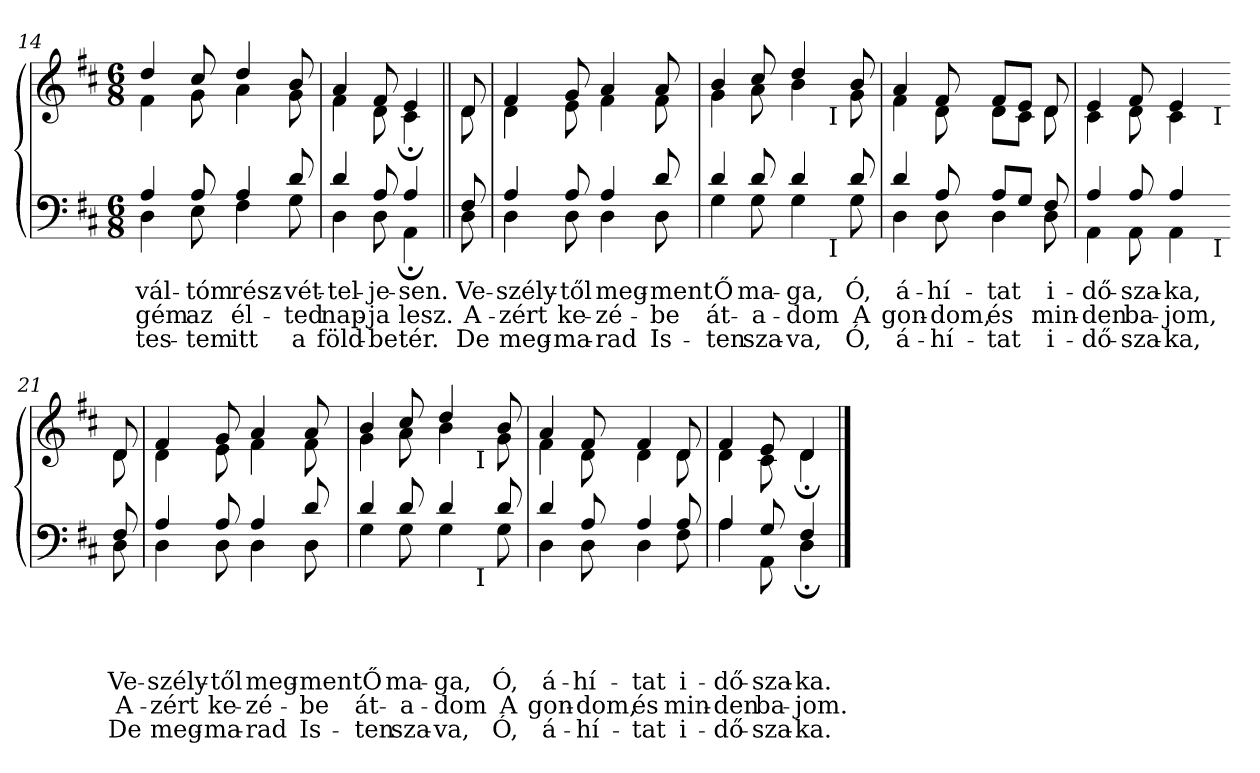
**kern	**text	**text	**text	**text	**text	**text	**kern
*part2	*part2	*part2	*part2	*part2	*part2	*part2	*part1
*staff2	*staff2	*staff2	*staff2	*staff2	*staff2	*staff2	*staff1
*clefF4	*	*	*	*	*	*	*clefG2
*k[f#c#]	*	*	*	*	*	*	*k[f#c#]
*b:	*	*	*	*	*	*	*b:
*M6/8	*	*	*	*	*	*	*M6/8
=14	=14	=14	=14	=14	=14	=14	=14
*^	*	*	*	*	*	*	*
!	!	!LO:LY:a	!LO:LY:a	!LO:LY:a	!	!	!	!
*	*	*	*	*	*	*	*	*^
4A/	4D\	-vál-	-gém	tes-	.	.	.	4dd/	4f#\
!	!	!LO:LY:a	!LO:LY:a	!LO:LY:a	!	!	!	!	!
8A/	8E\	-tóm	az	-tem	.	.	.	8cc#/	8g\
!	!	!LO:LY:a	!LO:LY:a	!LO:LY:a	!	!	!	!	!
4A/	4F#\	rész-	él-	itt	.	.	.	4dd/	4a\
!	!	!LO:LY:a	!LO:LY:a	!LO:LY:a	!	!	!	!	!
8d/	8G\	-vét-	-ted	a	.	.	.	8b/	8g\
=15	=15	=15	=15	=15	=15	=15	=15	=15	=15
!	!	!LO:LY:a	!LO:LY:a	!LO:LY:a	!	!	!	!	!
4d/	4D\	-tel-	nap-	föld-	.	.	.	4a/	4f#\
!	!	!LO:LY:a	!LO:LY:a	!LO:LY:a	!	!	!	!	!
8A/	8D\	-je-	-ja	-be	.	.	.	8f#/	8d\
!	!	!LO:LY:a	!LO:LY:a	!LO:LY:a	!	!	!	!	!
4A/	4AA;<\	-sen.	lesz.	tér.	.	.	.	4e/	4c#;<\
!!LO:LB:g=z	!!
=16||	=16||	=16||	=16||	=16||	=16||	=16||	=16||	=16||	=16||
!	!	!LO:LY:a	!LO:LY:a	!LO:LY:a	!	!	!	!	!
8F#/	8D\	Ve-	A-	De	.	.	.	8d/	8d\
=17	=17	=17	=17	=17	=17	=17	=17	=17	=17
!	!	!LO:LY:a	!LO:LY:a	!LO:LY:a	!	!	!	!	!
4A/	4D\	-szély-	-zért	meg-	.	.	.	4f#/	4d\
!	!	!LO:LY:a	!LO:LY:a	!LO:LY:a	!	!	!	!	!
8A/	8D\	-től	ke-	-ma-	.	.	.	8g/	8e\
!	!	!LO:LY:a	!LO:LY:a	!LO:LY:a	!	!	!	!	!
4A/	4D\	meg-	-zé-	-rad	.	.	.	4a/	4f#\
!	!	!LO:LY:a	!LO:LY:a	!LO:LY:a	!	!	!	!	!
8d/	8D\	-ment	-be	Is-	.	.	.	8a/	8f#\
*	*	*	*	*	*	*	*	*v	*v
=18	=18	=18	=18	=18	=18	=18	=18	=18
*	*	*	*	*	*	*	*	*^
!	!	!LO:LY:a	!LO:LY:a	!LO:LY:a	!	!	!	!	!
*	*^	*	*	*	*	*	*	*	*^
4d/	4G\	2ryy	Ő	át-	-ten	.	.	.	4b/	4g\	2ryy
!	!	!	!LO:LY:a	!LO:LY:a	!LO:LY:a	!	!	!	!	!	!
8d/	8G\	.	ma-	-a-	sza-	.	.	.	8cc#/	8a\	.
!	!	!	!LO:LY:a	!LO:LY:a	!LO:LY:a	!	!	!	!	!	!
4d/	4G\	.	-ga,	-dom	-va,	.	.	.	4dd/	4b\	.
.	.	32ryy	.	.	.	.	.	.	.	.	32ryy
!	!	!	!	!	!	!	!	!	!	!	!LO:TX:b:t=I
!	!	!LO:TX:b:t=I	!	!	!	!	!	!	!	!	!
.	.	8..ryy	.	.	.	.	.	.	.	.	8..ryy
!	!	!	!LO:LY:a	!LO:LY:a	!LO:LY:a	!	!	!	!	!	!
8d/	8G\	.	Ó,	A	Ó,	.	.	.	8b/	8g\	.
*	*v	*v	*	*	*	*	*	*	*	*	*
*	*	*	*	*	*	*	*	*v	*v	*v
=19	=19	=19	=19	=19	=19	=19	=19	=19
*	*^	*	*	*	*	*	*	*^
*	*	*	*	*	*	*	*	*	*	*^
!	!	!	!LO:LY:a	!LO:LY:a	!LO:LY:a	!	!	!	!	!	!
*	*v	*v	*	*	*	*	*	*	*	*	*
*	*	*	*	*	*	*	*	*	*v	*v
4d/	4D\	á-	gon-	á-	.	.	.	4a/	4f#\
!	!	!LO:LY:a	!LO:LY:a	!LO:LY:a	!	!	!	!	!
8A/	8D\	-hí-	-dom,	-hí-	.	.	.	8f#/	8d\
!	!	!LO:LY:a	!LO:LY:a	!LO:LY:a	!	!	!	!	!
8A/L	4D\	-tat	és	-tat	.	.	.	8f#/L	8d\L
8G/J	.	.	.	.	.	.	.	8e/J	8c#\J
!	!	!LO:LY:a	!LO:LY:a	!LO:LY:a	!	!	!	!	!
8F#/	8D\	i-	min-	i-	.	.	.	8d/	8d\
*	*	*	*	*	*	*	*	*v	*v
=20	=20	=20	=20	=20	=20	=20	=20	=20
*	*	*	*	*	*	*	*	*^
!	!	!LO:LY:a	!LO:LY:a	!LO:LY:a	!	!	!	!	!
*	*^	*	*	*	*	*	*	*	*^
4A/	4AA\	2ryy	-dő-	-den	-dő-	.	.	.	4e/	4c#\	2ryy
!	!	!	!LO:LY:a	!LO:LY:a	!LO:LY:a	!	!	!	!	!	!
8A/	8AA\	.	-sza-	ba-	-sza-	.	.	.	8f#/	8d\	.
!	!	!	!LO:LY:a	!LO:LY:a	!LO:LY:a	!	!	!	!	!	!
4A/	4AA\	.	-ka,	-jom,	-ka,	.	.	.	4e/	4c#\	.
.	.	16ryy	.	.	.	.	.	.	.	.	16ryy
!	!	!	!	!	!	!	!	!	!	!	!LO:TX:b:t=I
!	!	!LO:TX:b:t=I	!	!	!	!	!	!	!	!	!
.	.	16ryy	.	.	.	.	.	.	.	.	16ryy
*	*v	*v	*	*	*	*	*	*	*	*	*
*	*	*	*	*	*	*	*	*v	*v	*v
!!LO:LB:g=z
=21-	=21-	=21-	=21-	=21-	=21-	=21-	=21-	=21-
*	*^	*	*	*	*	*	*	*^
*	*	*	*	*	*	*	*	*	*	*^
!	!	!	!	!	!	!LO:LY:a	!LO:LY:a	!LO:LY:a	!	!	!
*	*v	*v	*	*	*	*	*	*	*	*	*
*	*	*	*	*	*	*	*	*	*v	*v
8F#/	8D\	.	.	.	Ve-	A-	De	8d/	8d\
=22	=22	=22	=22	=22	=22	=22	=22	=22	=22
!	!	!	!	!	!LO:LY:a	!LO:LY:a	!LO:LY:a	!	!
4A/	4D\	.	.	.	-szély-	-zért	meg-	4f#/	4d\
!	!	!	!	!	!LO:LY:a	!LO:LY:a	!LO:LY:a	!	!
8A/	8D\	.	.	.	-től	ke-	-ma-	8g/	8e\
!	!	!	!	!	!LO:LY:a	!LO:LY:a	!LO:LY:a	!	!
4A/	4D\	.	.	.	meg-	-zé-	-rad	4a/	4f#\
!	!	!	!	!	!LO:LY:a	!LO:LY:a	!LO:LY:a	!	!
8d/	8D\	.	.	.	-ment	-be	Is-	8a/	8f#\
*	*	*	*	*	*	*	*	*v	*v
=23	=23	=23	=23	=23	=23	=23	=23	=23
*	*	*	*	*	*	*	*	*^
!	!	!	!	!	!LO:LY:a	!LO:LY:a	!LO:LY:a	!	!
*	*^	*	*	*	*	*	*	*	*^
4d/	4G\	2ryy	.	.	.	Ő	át-	-ten	4b/	4g\	2ryy
!	!	!	!	!	!	!LO:LY:a	!LO:LY:a	!LO:LY:a	!	!	!
8d/	8G\	.	.	.	.	ma-	-a-	sza-	8cc#/	8a\	.
!	!	!	!	!	!	!LO:LY:a	!LO:LY:a	!LO:LY:a	!	!	!
4d/	4G\	.	.	.	.	-ga,	-dom	-va,	4dd/	4b\	.
.	.	32ryy	.	.	.	.	.	.	.	.	32ryy
!	!	!	!	!	!	!	!	!	!	!	!LO:TX:b:t=I
!	!	!LO:TX:b:t=I	!	!	!	!	!	!	!	!	!
.	.	8..ryy	.	.	.	.	.	.	.	.	8..ryy
!	!	!	!	!	!	!LO:LY:a	!LO:LY:a	!LO:LY:a	!	!	!
8d/	8G\	.	.	.	.	Ó,	A	Ó,	8b/	8g\	.
*	*v	*v	*	*	*	*	*	*	*	*	*
*	*	*	*	*	*	*	*	*v	*v	*v
=24	=24	=24	=24	=24	=24	=24	=24	=24
*	*^	*	*	*	*	*	*	*^
*	*	*	*	*	*	*	*	*	*	*^
!	!	!	!	!	!	!LO:LY:a	!LO:LY:a	!LO:LY:a	!	!	!
*	*v	*v	*	*	*	*	*	*	*	*	*
*	*	*	*	*	*	*	*	*	*v	*v
4d/	4D\	.	.	.	á-	gon-	á-	4a/	4f#\
!	!	!	!	!	!LO:LY:a	!LO:LY:a	!LO:LY:a	!	!
8A/	8D\	.	.	.	-hí-	-dom,	-hí-	8f#/	8d\
!	!	!	!	!	!LO:LY:a	!LO:LY:a	!LO:LY:a	!	!
4A/	4D\	.	.	.	-tat	és	-tat	4f#/	4d\
!	!	!	!	!	!LO:LY:a	!LO:LY:a	!LO:LY:a	!	!
8A/	8F#\	.	.	.	i-	min-	i-	8d/	8d\
=25	=25	=25	=25	=25	=25	=25	=25	=25	=25
!	!	!	!	!	!LO:LY:a	!LO:LY:a	!LO:LY:a	!	!
4A/	4A\	.	.	.	-dő-	-den	-dő-	4f#/	4d\
!	!	!	!	!	!LO:LY:a	!LO:LY:a	!LO:LY:a	!	!
8G/	8AA\	.	.	.	-sza-	ba-	-sza-	8e/	8c#\
!	!	!	!	!	!LO:LY:a	!LO:LY:a	!LO:LY:a	!	!
4F#/	4D;<\	.	.	.	-ka.	-jom.	-ka.	4d/	4d;<\
*v	*v	*	*	*	*	*	*	*	*
*	*	*	*	*	*	*	*v	*v
==	==	==	==	==	==	==	==
*-	*-	*-	*-	*-	*-	*-	*-
